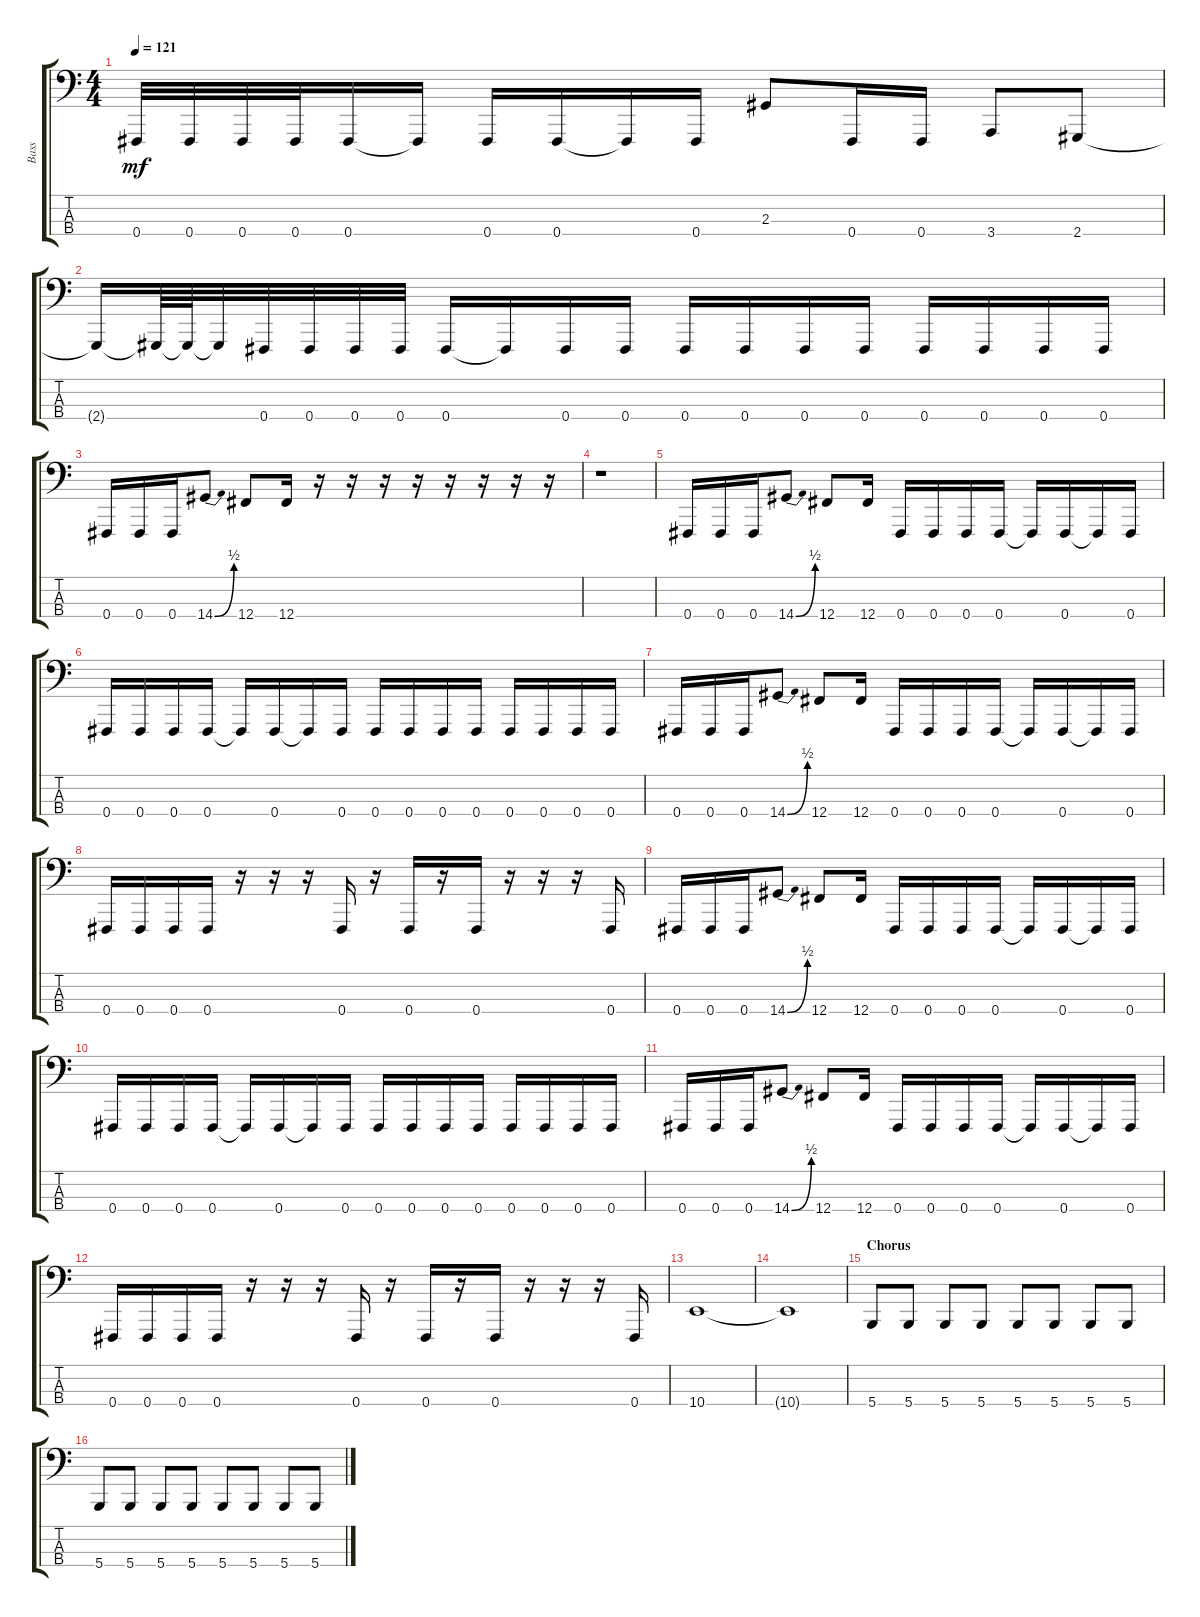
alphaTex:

\track ("Bass" "Bass") {instrument electricbassfinger}
\staff {score tabs}
\tuning (E2 B1 Gb1 Gb0) {hide}
\ts (4 4)
\tempo 121
\clef f4
\ks c
0.4.32{dy mf} 0.4.32 0.4.32 0.4.32 0.4.16 0.4{t}.16 0.4.16 0.4.16 0.4{t}.16 0.4.16 2.3.8 0.4.16 0.4.16 3.4.8 2.4.8 |
2.4{t}.16 2.4{t}.64 2.4{t}.64 2.4{t}.32 0.4.32 0.4.32 0.4.32 0.4.32 0.4.16 0.4{t}.16 0.4.16 0.4.16 0.4.16 0.4.16 0.4.16 0.4.16 0.4.16 0.4.16 0.4.16 0.4.16 |
0.4.16 0.4.16 0.4.16 14.4{be (bend 0 0 60 2)}.8 12.4.8 12.4.16 r.16 r.16 r.16 r.16 r.16 r.16 r.16 r.16 |
r.1 |
0.4.16 0.4.16 0.4.16 14.4{be (bend 0 0 60 2)}.8 12.4.8 12.4.16 0.4.16 0.4.16 0.4.16 0.4.16 0.4{t}.16 0.4.16 0.4{t}.16 0.4.16 |
0.4.16 0.4.16 0.4.16 0.4.16 0.4{t}.16 0.4.16 0.4{t}.16 0.4.16 0.4.16 0.4.16 0.4.16 0.4.16 0.4.16 0.4.16 0.4.16 0.4.16 |
0.4.16 0.4.16 0.4.16 14.4{be (bend 0 0 60 2)}.8 12.4.8 12.4.16 0.4.16 0.4.16 0.4.16 0.4.16 0.4{t}.16 0.4.16 0.4{t}.16 0.4.16 |
0.4.16 0.4.16 0.4.16 0.4.16 r.16 r.16 r.16 0.4.16 r.16 0.4.16 r.16 0.4.16 r.16 r.16 r.16 0.4.16 |
0.4.16 0.4.16 0.4.16 14.4{be (bend 0 0 60 2)}.8 12.4.8 12.4.16 0.4.16 0.4.16 0.4.16 0.4.16 0.4{t}.16 0.4.16 0.4{t}.16 0.4.16 |
0.4.16 0.4.16 0.4.16 0.4.16 0.4{t}.16 0.4.16 0.4{t}.16 0.4.16 0.4.16 0.4.16 0.4.16 0.4.16 0.4.16 0.4.16 0.4.16 0.4.16 |
0.4.16 0.4.16 0.4.16 14.4{be (bend 0 0 60 2)}.8 12.4.8 12.4.16 0.4.16 0.4.16 0.4.16 0.4.16 0.4{t}.16 0.4.16 0.4{t}.16 0.4.16 |
0.4.16 0.4.16 0.4.16 0.4.16 r.16 r.16 r.16 0.4.16 r.16 0.4.16 r.16 0.4.16 r.16 r.16 r.16 0.4.16 |
10.4.1 |
10.4{t}.1 |
\section ("" "Chorus")
5.4.8 5.4.8 5.4.8 5.4.8 5.4.8 5.4.8 5.4.8 5.4.8 |
5.4.8 5.4.8 5.4.8 5.4.8 5.4.8 5.4.8 5.4.8 5.4.8
